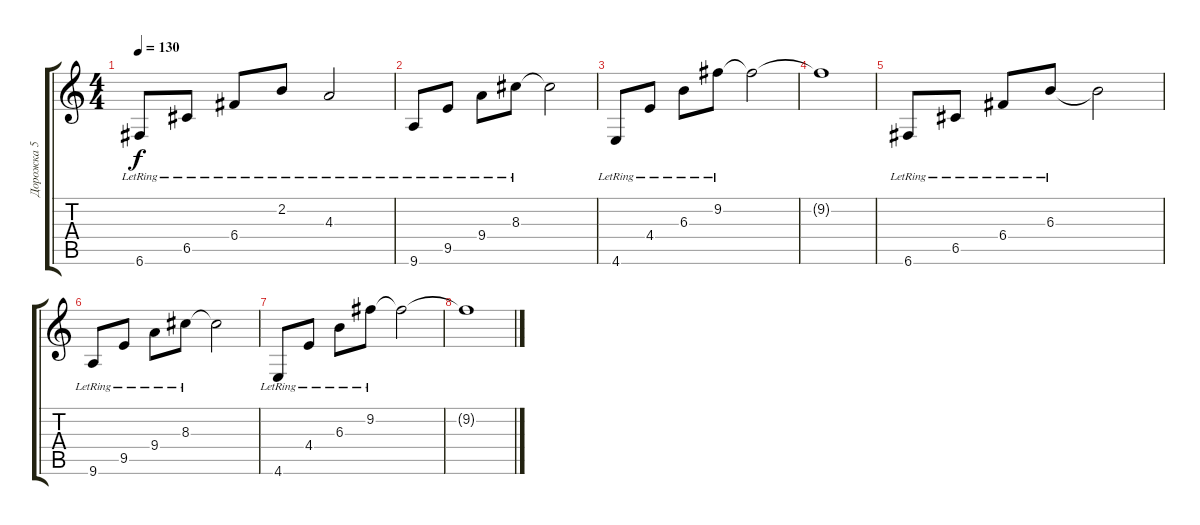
\track ("Дорожка 5" "Дорожка 5") {instrument electricguitarclean}
\staff {score tabs}
\tuning (D4 A3 F3 C3 G2 C2) {hide}
\ts (4 4)
\tempo 130
\clef g2
\ks c
6.6{lr}.8{dy f} 6.5{lr}.8 6.4{lr}.8 2.2{lr}.8 4.3{lr}.2 |
9.6{lr}.8 9.5{lr}.8 9.4{lr}.8 8.3{lr}.8 8.3{t}.2 |
4.6{lr}.8 4.4{lr}.8 6.3{lr}.8 9.2{lr}.8 9.2{t}.2 |
9.2{t}.1 |
6.6{lr}.8 6.5{lr}.8 6.4{lr}.8 6.3{lr}.8 6.3{t}.2 |
9.6{lr}.8 9.5{lr}.8 9.4{lr}.8 8.3{lr}.8 8.3{t}.2 |
4.6{lr}.8 4.4{lr}.8 6.3{lr}.8 9.2{lr}.8 9.2{t}.2 |
9.2{t}.1
